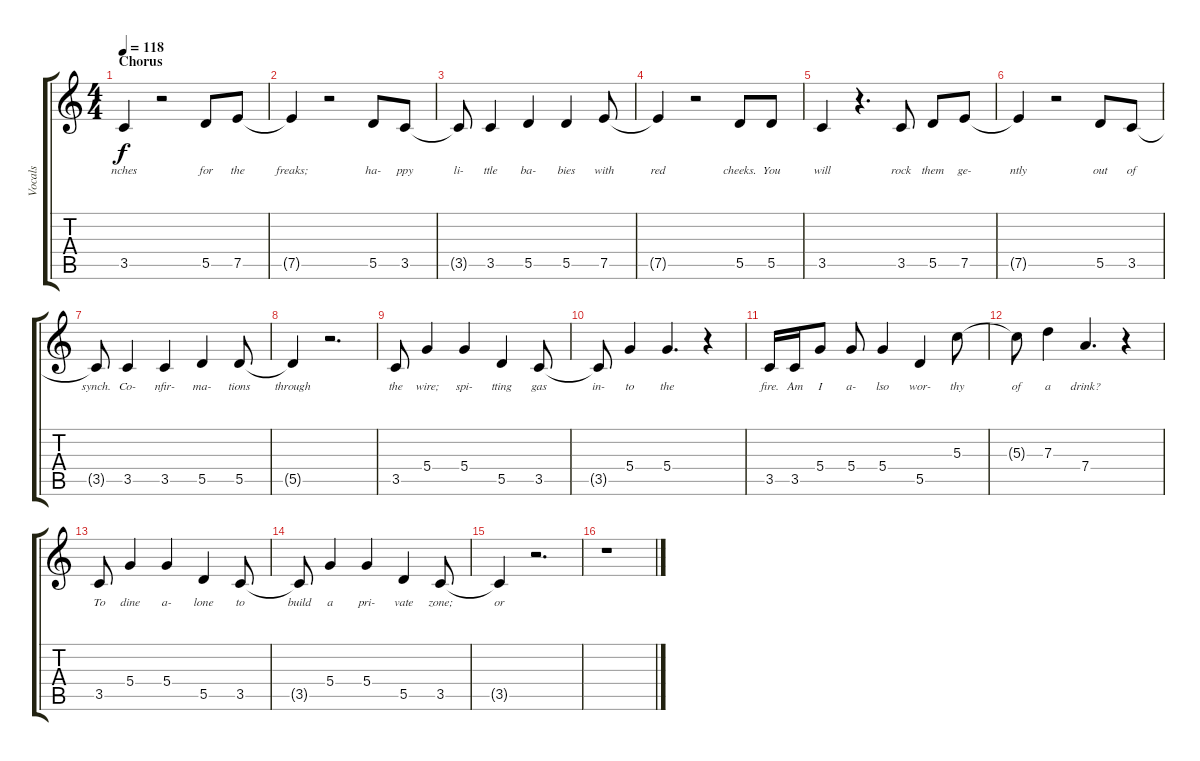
\track ("Vocals" "Vocals") {instrument distortionguitar}
\staff {score tabs}
\tuning (E4 B3 G3 D3 A2 E2) {hide}
\ts (4 4)
\section ("" "Chorus")
\tempo 118
\clef g2
\ks c
3.5{t}.4{lyrics (0 "nches") lyrics (1 "") lyrics (2 "") lyrics (3 "") lyrics (4 "") dy f} r.2 5.5.8{lyrics (0 "for") lyrics (1 "") lyrics (2 "") lyrics (3 "") lyrics (4 "")} 7.5.8{lyrics (0 "the") lyrics (1 "") lyrics (2 "") lyrics (3 "") lyrics (4 "")} |
7.5{t}.4{lyrics (0 "freaks;") lyrics (1 "") lyrics (2 "") lyrics (3 "") lyrics (4 "")} r.2 5.5.8{lyrics (0 "ha-") lyrics (1 "") lyrics (2 "") lyrics (3 "") lyrics (4 "")} 3.5.8{lyrics (0 "ppy") lyrics (1 "") lyrics (2 "") lyrics (3 "") lyrics (4 "")} |
3.5{t}.8{lyrics (0 "li-") lyrics (1 "") lyrics (2 "") lyrics (3 "") lyrics (4 "")} 3.5.4{lyrics (0 "ttle") lyrics (1 "") lyrics (2 "") lyrics (3 "") lyrics (4 "")} 5.5.4{lyrics (0 "ba-") lyrics (1 "") lyrics (2 "") lyrics (3 "") lyrics (4 "")} 5.5.4{lyrics (0 "bies") lyrics (1 "") lyrics (2 "") lyrics (3 "") lyrics (4 "")} 7.5.8{lyrics (0 "with") lyrics (1 "") lyrics (2 "") lyrics (3 "") lyrics (4 "")} |
7.5{t}.4{lyrics (0 "red") lyrics (1 "") lyrics (2 "") lyrics (3 "") lyrics (4 "")} r.2 5.5.8{lyrics (0 "cheeks.") lyrics (1 "") lyrics (2 "") lyrics (3 "") lyrics (4 "")} 5.5.8{lyrics (0 "You") lyrics (1 "") lyrics (2 "") lyrics (3 "") lyrics (4 "")} |
3.5.4{lyrics (0 "will") lyrics (1 "") lyrics (2 "") lyrics (3 "") lyrics (4 "")} r.4{d} 3.5.8{lyrics (0 "rock") lyrics (1 "") lyrics (2 "") lyrics (3 "") lyrics (4 "")} 5.5.8{lyrics (0 "them") lyrics (1 "") lyrics (2 "") lyrics (3 "") lyrics (4 "")} 7.5.8{lyrics (0 "ge-") lyrics (1 "") lyrics (2 "") lyrics (3 "") lyrics (4 "")} |
7.5{t}.4{lyrics (0 "ntly") lyrics (1 "") lyrics (2 "") lyrics (3 "") lyrics (4 "")} r.2 5.5.8{lyrics (0 "out") lyrics (1 "") lyrics (2 "") lyrics (3 "") lyrics (4 "")} 3.5.8{lyrics (0 "of") lyrics (1 "") lyrics (2 "") lyrics (3 "") lyrics (4 "")} |
3.5{t}.8{lyrics (0 "synch.") lyrics (1 "") lyrics (2 "") lyrics (3 "") lyrics (4 "")} 3.5.4{lyrics (0 "Co-") lyrics (1 "") lyrics (2 "") lyrics (3 "") lyrics (4 "")} 3.5.4{lyrics (0 "nfir-") lyrics (1 "") lyrics (2 "") lyrics (3 "") lyrics (4 "")} 5.5.4{lyrics (0 "ma-") lyrics (1 "") lyrics (2 "") lyrics (3 "") lyrics (4 "")} 5.5.8{lyrics (0 "tions") lyrics (1 "") lyrics (2 "") lyrics (3 "") lyrics (4 "")} |
5.5{t}.4{lyrics (0 "through") lyrics (1 "") lyrics (2 "") lyrics (3 "") lyrics (4 "")} r.2{d} |
3.5.8{lyrics (0 "the") lyrics (1 "") lyrics (2 "") lyrics (3 "") lyrics (4 "")} 5.4.4{lyrics (0 "wire;") lyrics (1 "") lyrics (2 "") lyrics (3 "") lyrics (4 "")} 5.4.4{lyrics (0 "spi-") lyrics (1 "") lyrics (2 "") lyrics (3 "") lyrics (4 "")} 5.5.4{lyrics (0 "tting") lyrics (1 "") lyrics (2 "") lyrics (3 "") lyrics (4 "")} 3.5.8{lyrics (0 "gas") lyrics (1 "") lyrics (2 "") lyrics (3 "") lyrics (4 "")} |
3.5{t}.8{lyrics (0 "in-") lyrics (1 "") lyrics (2 "") lyrics (3 "") lyrics (4 "")} 5.4.4{lyrics (0 "to") lyrics (1 "") lyrics (2 "") lyrics (3 "") lyrics (4 "")} 5.4.4{d lyrics (0 "the") lyrics (1 "") lyrics (2 "") lyrics (3 "") lyrics (4 "")} r.4 |
3.5.16{lyrics (0 "fire.") lyrics (1 "") lyrics (2 "") lyrics (3 "") lyrics (4 "")} 3.5.16{lyrics (0 "Am") lyrics (1 "") lyrics (2 "") lyrics (3 "") lyrics (4 "")} 5.4.8{lyrics (0 "I") lyrics (1 "") lyrics (2 "") lyrics (3 "") lyrics (4 "")} 5.4.8{lyrics (0 "a-") lyrics (1 "") lyrics (2 "") lyrics (3 "") lyrics (4 "")} 5.4.4{lyrics (0 "lso") lyrics (1 "") lyrics (2 "") lyrics (3 "") lyrics (4 "")} 5.5.4{lyrics (0 "wor-") lyrics (1 "") lyrics (2 "") lyrics (3 "") lyrics (4 "")} 5.3.8{lyrics (0 "thy") lyrics (1 "") lyrics (2 "") lyrics (3 "") lyrics (4 "")} |
5.3{t}.8{lyrics (0 "of") lyrics (1 "") lyrics (2 "") lyrics (3 "") lyrics (4 "")} 7.3.4{lyrics (0 "a") lyrics (1 "") lyrics (2 "") lyrics (3 "") lyrics (4 "")} 7.4.4{d lyrics (0 "drink?") lyrics (1 "") lyrics (2 "") lyrics (3 "") lyrics (4 "")} r.4 |
3.5.8{lyrics (0 "To") lyrics (1 "") lyrics (2 "") lyrics (3 "") lyrics (4 "")} 5.4.4{lyrics (0 "dine") lyrics (1 "") lyrics (2 "") lyrics (3 "") lyrics (4 "")} 5.4.4{lyrics (0 "a-") lyrics (1 "") lyrics (2 "") lyrics (3 "") lyrics (4 "")} 5.5.4{lyrics (0 "lone") lyrics (1 "") lyrics (2 "") lyrics (3 "") lyrics (4 "")} 3.5.8{lyrics (0 "to") lyrics (1 "") lyrics (2 "") lyrics (3 "") lyrics (4 "")} |
3.5{t}.8{lyrics (0 "build") lyrics (1 "") lyrics (2 "") lyrics (3 "") lyrics (4 "")} 5.4.4{lyrics (0 "a") lyrics (1 "") lyrics (2 "") lyrics (3 "") lyrics (4 "")} 5.4.4{lyrics (0 "pri-") lyrics (1 "") lyrics (2 "") lyrics (3 "") lyrics (4 "")} 5.5.4{lyrics (0 "vate") lyrics (1 "") lyrics (2 "") lyrics (3 "") lyrics (4 "")} 3.5.8{lyrics (0 "zone;") lyrics (1 "") lyrics (2 "") lyrics (3 "") lyrics (4 "")} |
3.5{t}.4{lyrics (0 "or") lyrics (1 "") lyrics (2 "") lyrics (3 "") lyrics (4 "")} r.2{d} |
r.1
